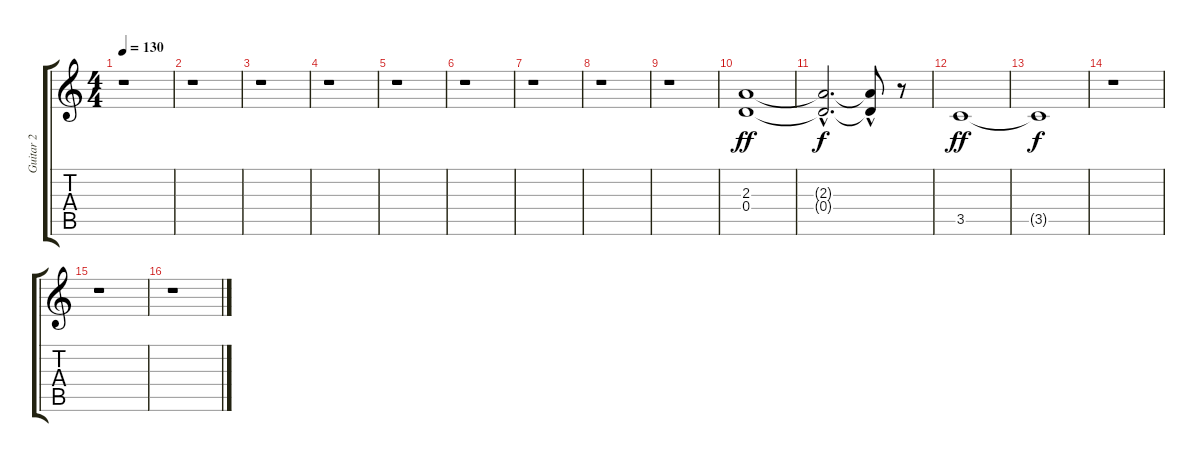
\track ("Guitar 2" "Guitar 2") {instrument distortionguitar}
\staff {score tabs}
\tuning (E4 B3 G3 D3 A2 E2) {hide}
\ts (4 4)
\tempo 130
\clef g2
\ks c
r.1{dy ff} |
r.1 |
r.1 |
r.1 |
r.1 |
r.1 |
r.1 |
r.1 |
r.1 |
(2.3 0.4).1 |
(2.3{hac t} 0.4{hac t}).2{d dy f} (2.3{hac t} 0.4{t}).8 r.8 |
3.5.1{dy ff} |
3.5{t}.1{dy f} |
r.1 |
r.1 |
r.1
